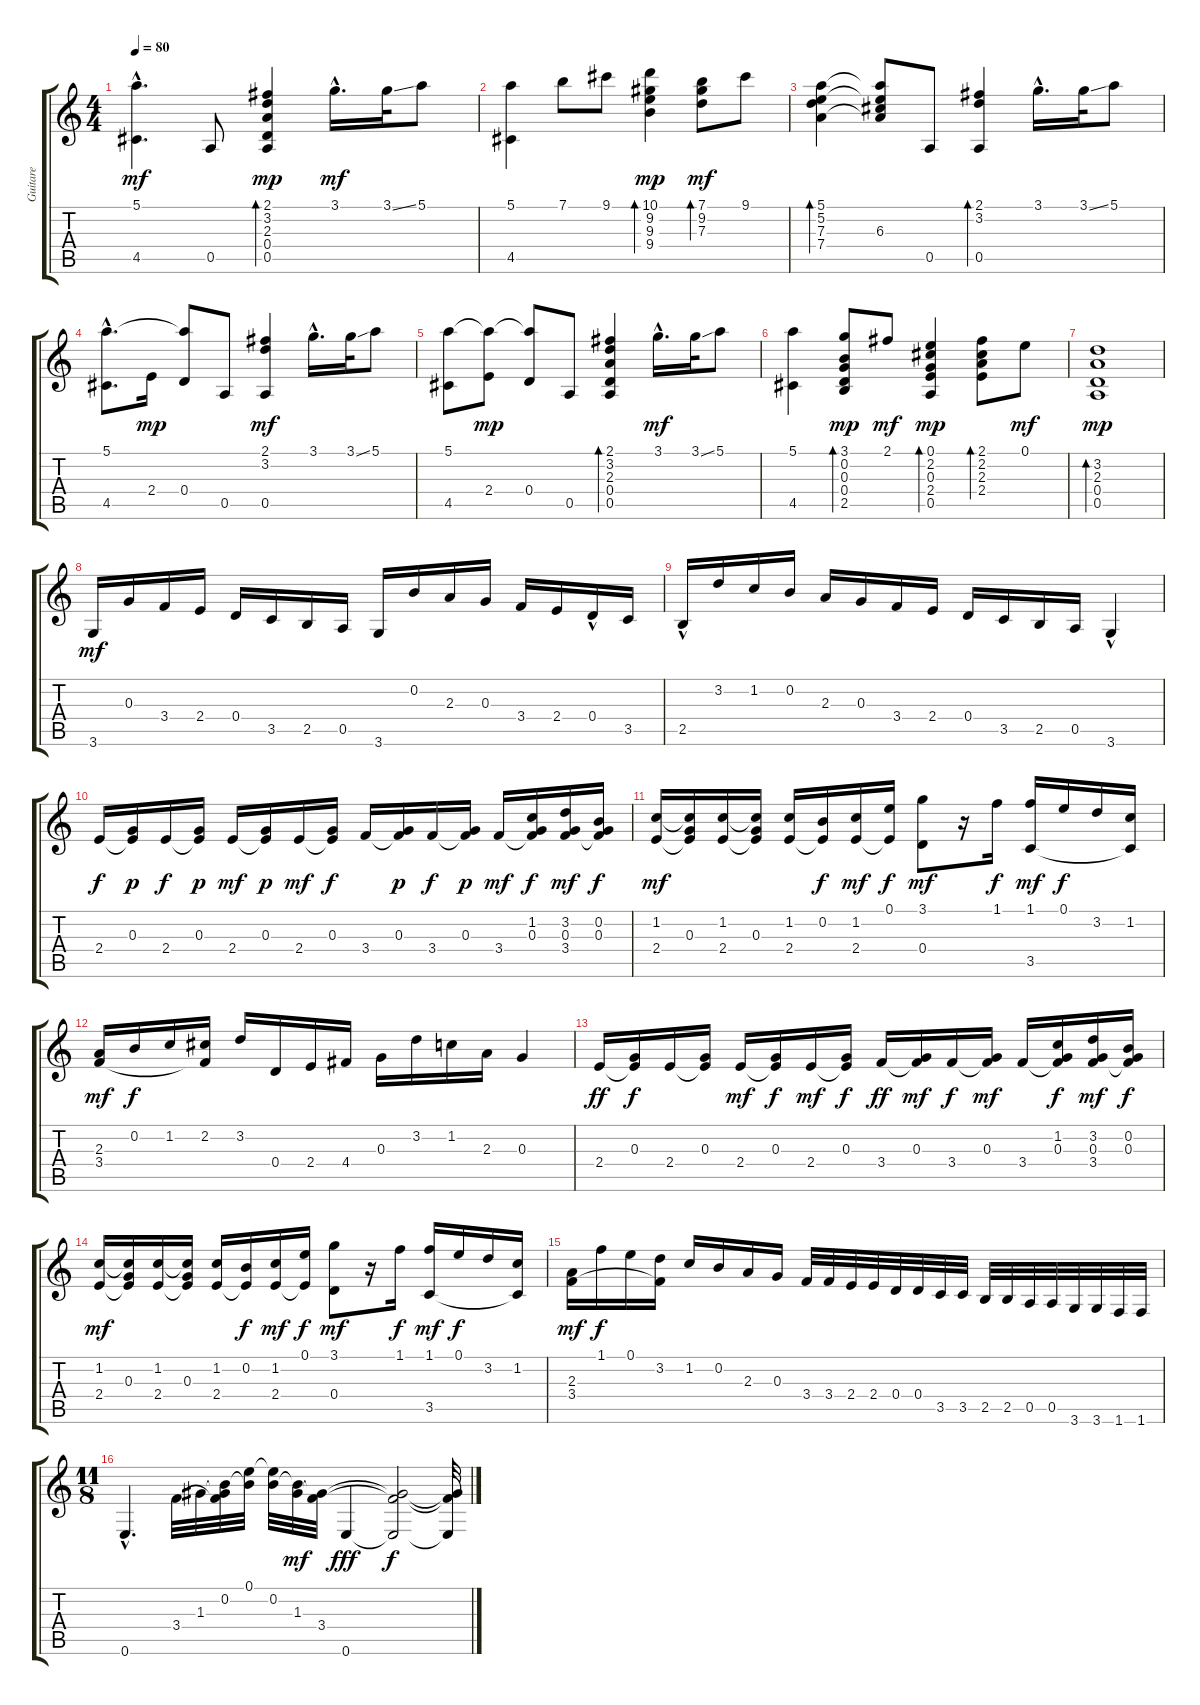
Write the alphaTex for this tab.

\track ("Guitare" "Guitare") {instrument acousticguitarnylon}
\staff {score tabs}
\tuning (E4 B3 G3 D3 A2 E2) {hide}
\ts (4 4)
\tempo 80
\clef g2
\ks c
(5.1{hac} 4.5{hac}).4{d dy mf} 0.5.8 (2.1 3.2 2.3 0.4 0.5).4{bd 240 dy mp} 3.1{hac}.16{d dy mf} 3.1{ss}.32 5.1.8 |
(5.1 4.5).4 7.1.8 9.1.8 (10.1 9.2 9.3 9.4).4{bd 240 dy mp} (7.1 9.2 7.3).8{bd 240 dy mf} 9.1.8 |
(5.1 5.2 7.3 7.4).4{bd 240} (5.1{t} 5.2{t} 6.3 7.4{t}).8 0.5.8 (2.1 3.2 0.5).4{bd 240} 3.1{hac}.16{d} 3.1{ss}.32 5.1.8 |
(5.1{hac} 4.5{hac}).8{d} 2.4.16{dy mp} (5.1{t} 0.4).8 0.5.8 (2.1 3.2 0.5).4{dy mf} 3.1{hac}.16{d} 3.1{ss}.32 5.1.8 |
(5.1 4.5).8 (5.1{t} 2.4).8{dy mp} (5.1{t} 0.4).8 0.5.8 (2.1 3.2 2.3 0.4 0.5).4{bd 240} 3.1{hac}.16{d dy mf} 3.1{ss}.32 5.1.8 |
(5.1 4.5).4 (3.1 0.2 0.3 0.4 2.5).8{bd 120 dy mp} 2.1.8{dy mf} (0.1 2.2 0.3 2.4 0.5).4{bd 120 dy mp} (2.1 2.2 2.3 2.4).8{bd 120} 0.1.8{dy mf} |
(3.2 2.3 0.4 0.5).1{bd 120 dy mp} |
3.6.16{dy mf} 0.3.16 3.4.16 2.4.16 0.4.16 3.5.16 2.5.16 0.5.16 3.6.16 0.2.16 2.3.16 0.3.16 3.4.16 2.4.16 0.4{hac}.16 3.5.16 |
2.5{hac}.16 3.2.16 1.2.16 0.2.16 2.3.16 0.3.16 3.4.16 2.4.16 0.4.16 3.5.16 2.5.16 0.5.16 3.6{hac}.4 |
2.4.16{dy f} (0.3 2.4{t}).16{dy p} 2.4.16{dy f} (0.3 2.4{t}).16{dy p} 2.4.16{dy mf} (0.3 2.4{t}).16{dy p} 2.4.16{dy mf} (0.3 2.4{t}).16{dy f} 3.4.16 (0.3 3.4{t}).16{dy p} 3.4.16{dy f} (0.3 3.4{t}).16{dy p} 3.4.16{dy mf} (1.2 0.3 3.4{t}).16{dy f} (3.2 0.3 3.4).16{dy mf} (0.2 0.3 3.4{t}).16{dy f} |
(1.2 2.4).16{dy mf} (1.2{t} 0.3 2.4{t}).16 (1.2 2.4).16 (1.2{t} 0.3 2.4{t}).16 (1.2 2.4).16 (0.2 2.4{t}).16{dy f} (1.2 2.4).16{dy mf} (0.1 2.4{t}).16{dy f} (3.1 0.4).8{dy mf} r.16 1.1.16{dy f} (1.1 3.5).16{dy mf} 0.1.16{dy f} 3.2.16 (1.2 3.5{t}).16 |
(2.3 3.4).16{dy mf} 0.2.16{dy f} 1.2.16 (2.2 3.4{t}).16 3.2.16 0.4.16 2.4.16 4.4.16 0.3.16 3.2.16 1.2.16 2.3.16 0.3.4 |
2.4.16{dy ff} (0.3 2.4{t}).16{dy f} 2.4.16 (0.3 2.4{t}).16 2.4.16{dy mf} (0.3 2.4{t}).16{dy f} 2.4.16{dy mf} (0.3 2.4{t}).16{dy f} 3.4.16{dy ff} (0.3 3.4{t}).16{dy mf} 3.4.16{dy f} (0.3 3.4{t}).16{dy mf} 3.4.16 (1.2 0.3 3.4{t}).16{dy f} (3.2 0.3 3.4).16{dy mf} (0.2 0.3 3.4{t}).16{dy f} |
(1.2 2.4).16{dy mf} (1.2{t} 0.3 2.4{t}).16 (1.2 2.4).16 (1.2{t} 0.3 2.4{t}).16 (1.2 2.4).16 (0.2 2.4{t}).16{dy f} (1.2 2.4).16{dy mf} (0.1 2.4{t}).16{dy f} (3.1 0.4).8{dy mf} r.16 1.1.16{dy f} (1.1 3.5).16{dy mf} 0.1.16{dy f} 3.2.16 (1.2 3.5{t}).16 |
(2.3 3.4).16{dy mf} 1.1.16{dy f} 0.1.16 (3.2 3.4{t}).16 1.2.16 0.2.16 2.3.16 0.3.16 3.4.32 3.4.32 2.4.32 2.4.32 0.4.32 0.4.32 3.5.32 3.5.32 2.5.32 2.5.32 0.5.32 0.5.32 3.6.32 3.6.32 1.6.32 1.6.32 |
\ts (11 8)
0.6{hac}.4{d} 3.4.32 1.3.32 (0.2 1.3{t} 3.4{t}).32 (0.1 0.2{t}).32 (0.1{t} 0.2).32 (0.2{t} 1.3).32{dy mf} (1.3{t} 3.4).32 0.6.4{dy fff} (1.3{t} 3.4{t} 0.6{t}).2{dy f} (1.3{t} 3.4{t} 0.6{t}).32
